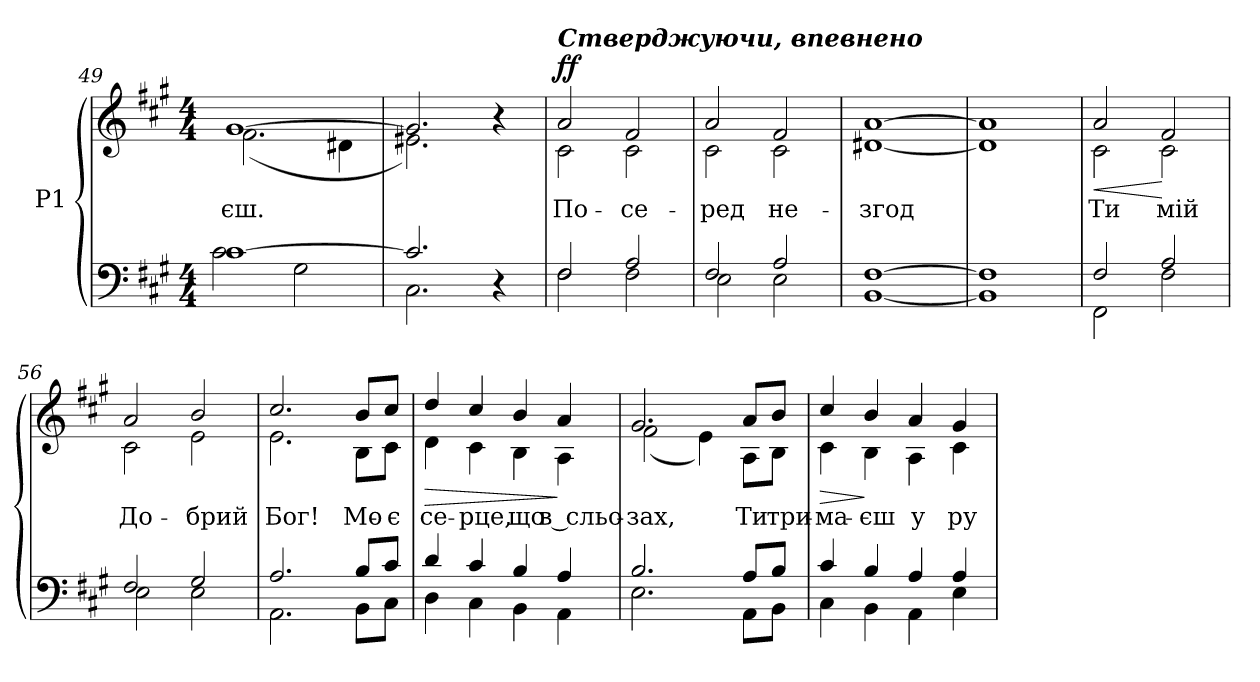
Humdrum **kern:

**kern	**kern	**text	**dynam
*part1	*part1	*part1	*part1
*staff2	*staff1	*staff1	*staff1/2
*I"P1	*	*	*
*clefF4	*clefG2	*	*
*k[f#c#g#]	*k[f#c#g#]	*	*
*f#:	*f#:	*	*
*M4/4	*M4/4	*	*
=49	=49	=49	=49
*^	*	*	*
!	!	!	!LO:LY:b:color=#000000	!
*	*	*^	*	*
[>1c#i	2c#i\	[>1g#i	(2.f#i\	-єш.	.
.	2G#i\	.	.	.	.
.	.	.	4d#Xi\	.	.
=50	=50	=50	=50	=50	=50
2.c#i/]	2.C#i\	2.g#i/]	2.e#Xi\)	.	.
4r	4ryy	4r	4ryy	.	.
=51	=51	=51	=51	=51	=51
!	!	!LO:TX:a:Bi:t=Стверджуючи, впевнено	!	!	!
!	!	!	!	!LO:LY:b:color=#000000	!
2F#i/	2F#i\	2ai/	2c#i\	По-	f f
!	!	!	!	!LO:LY:b:color=#000000	!
2Ai/	2F#i\	2f#i/	2c#i\	-се-	.
=52	=52	=52	=52	=52	=52
!	!	!	!	!LO:LY:b:color=#000000	!
2F#i/	2Ei\	2ai/	2c#i\	-ред	.
!	!	!	!	!LO:LY:b:color=#000000	!
2Ai/	2Ei\	2f#i/	2c#i\	не-	.
=53	=53	=53	=53	=53	=53
!	!	!	!	!LO:LY:b:color=#000000	!
[>1F#i	[<1BBi	[>1ai	[<1d#Xi	-згод	.
=54	=54	=54	=54	=54	=54
1F#i]	1BBi]	1ai]	1d#i]	.	.
!!LO:LB:g=z	!!
=55	=55	=55	=55	=55	=55
!	!	!	!	!LO:LY:b:color=#000000	!LO:HP:b
2F#i/	2FF#i\	2ai/	2c#i\	Ти	<
!	!	!	!	!LO:LY:b:color=#000000	!
2Ai/	2F#i\	2f#i/	2c#i\	мій	[
=56	=56	=56	=56	=56	=56
!	!	!	!	!LO:LY:b:color=#000000	!
2F#i/	2Ei\	2ai/	2c#i\	До-	.
!	!	!	!	!LO:LY:b:color=#000000	!
2G#i/	2Ei\	2bi/	2ei\	-брий	.
=57	=57	=57	=57	=57	=57
!	!	!	!	!LO:LY:b:color=#000000	!
2.Ai/	2.AAi\	2.cc#i/	2.ei\	Бог!	.
!	!	!	!	!LO:LY:b:color=#000000	!
8Bi/L	8BBi\L	8bi/L	8Bi\L	Мо-	.
!	!	!	!	!LO:LY:b:color=#000000	!
8c#i/J	8C#i\J	8cc#i/J	8c#i\J	-є	.
=58	=58	=58	=58	=58	=58
!	!	!	!	!LO:LY:b:color=#000000	!LO:HP:b
4di/	4Di\	4ddi/	4di\	се-	>
!	!	!	!	!LO:LY:b:color=#000000	!
4c#i/	4C#i\	4cc#i/	4c#i\	-рце,	.
!	!	!	!	!LO:LY:b:color=#000000	!
4Bi/	4BBi\	4bi/	4Bi\	що	.
!	!	!	!	!LO:LY:b:color=#000000	!
4Ai/	4AAi\	4ai/	4Ai\	в сльо-	]
!!LO:LB:g=z	!!
=59	=59	=59	=59	=59	=59
!	!	!	!	!LO:LY:b:color=#000000	!
2.Bi/	2.Ei\	2.g#i/	(2f#i\	-зах,	.
.	.	.	4ei\)	.	.
!	!	!	!	!LO:LY:b:color=#000000	!
8Ai/L	8AAi\L	8ai/L	8Ai\L	Ти	.
!	!	!	!	!LO:LY:b:color=#000000	!
8Bi/J	8BBi\J	8bi/J	8Bi\J	три--	.
=60	=60	=60	=60	=60	=60
!	!	!	!	!LO:LY:b:color=#000000	!LO:HP:b
4c#i/	4C#i\	4cc#i/	4c#i\	-ма-	>
!	!	!	!	!LO:LY:b:color=#000000	!
4Bi/	4BBi\	4bi/	4Bi\	-єш	]
!	!	!	!	!LO:LY:b:color=#000000	!
4Ai/	4AAi\	4ai/	4Ai\	у	.
!	!	!	!	!LO:LY:b:color=#000000	!
4Ai/	4Ei\	4g#i/	4c#i\	ру-	.
*v	*v	*	*	*	*
*	*v	*v	*	*
=	=	=	=
*-	*-	*-	*-
